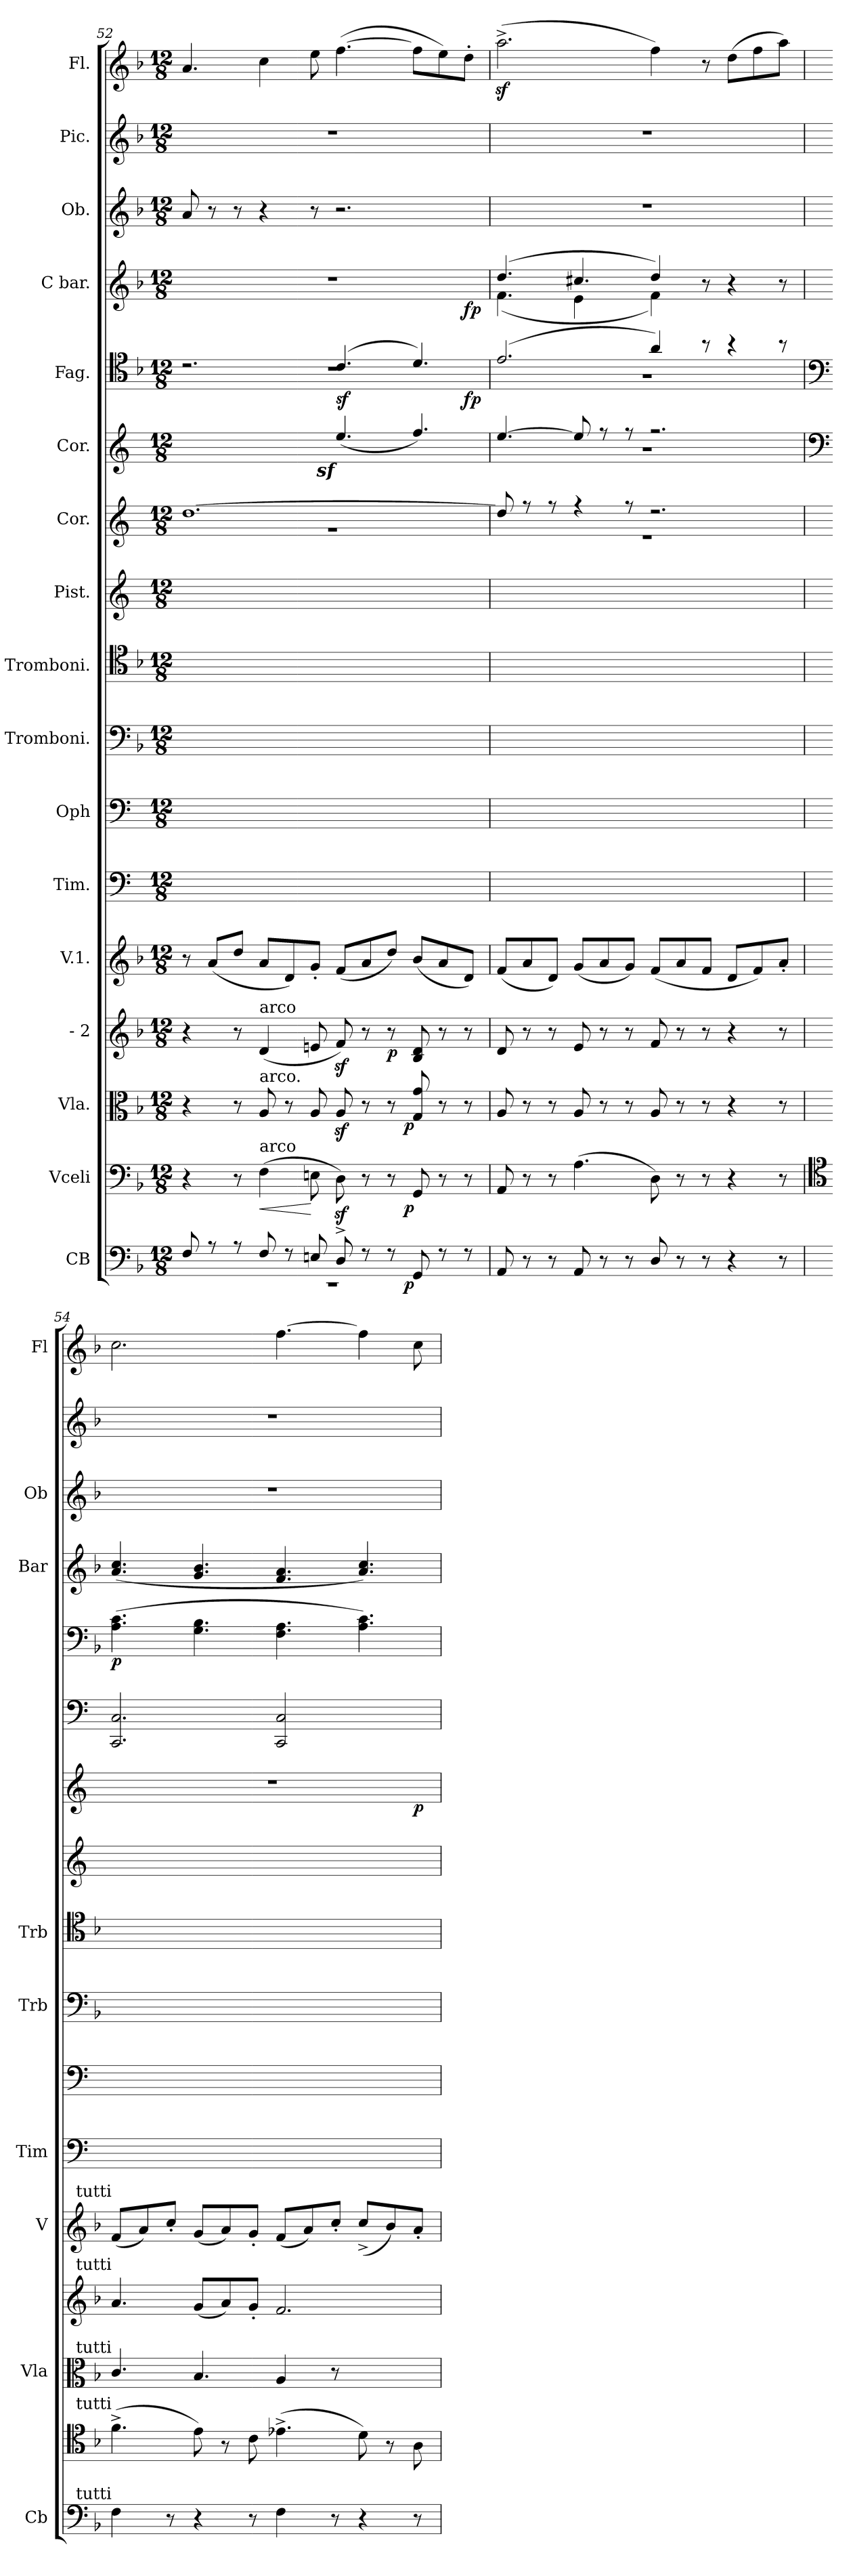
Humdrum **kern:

**kern	**dynam	**kern	**dynam	**kern	**dynam	**kern	**dynam	**kern	**kern	**kern	**kern	**kern	**kern	**kern	**dynam	**kern	**kern	**dynam	**kern	**dynam	**kern	**kern	**kern
*part17	*part17	*part16	*part16	*part15	*part15	*part14	*part14	*part13	*part12	*part11	*part10	*part9	*part8	*part7	*part7	*part6	*part5	*part5	*part4	*part4	*part3	*part2	*part1
*staff17	*staff17	*staff16	*staff16	*staff15	*staff15	*staff14	*staff14	*staff13	*staff12	*staff11	*staff10	*staff9	*staff8	*staff7	*staff7	*staff6	*staff5	*staff5	*staff4	*staff4	*staff3	*staff2	*staff1
*I"CB	*	*I"Vceli	*	*I"Vla.	*	*I"- 2	*	*I"V.1.	*I"Tim.	*I"Oph	*I"Tromboni.	*I"Tromboni.	*I"Pist.	*I"Cor.	*	*I"Cor.	*I"Fag.	*	*I"C bar.	*	*I"Ob.	*I"Pic.	*I"Fl.
*I'Cb	*	*	*	*I'Vla	*	*	*	*I'V	*I'Tim	*	*I'Trb	*I'Trb	*	*	*	*	*	*	*I'Bar	*	*I'Ob	*	*I'Fl
*clefF4	*	*clefF4	*	*clefC3	*	*clefG2	*	*clefG2	*clefF4	*clefF4	*clefF4	*clefC4	*clefG2	*clefG2	*	*clefG2	*clefC4	*	*clefG2	*	*clefG2	*clefG2	*clefG2
*	*	*	*	*	*	*	*	*	*	*	*	*	*	*	*	*ITrd4c7	*	*	*	*	*	*	*
*k[b-]	*	*k[b-]	*	*k[b-]	*	*k[b-]	*	*k[b-]	*k[]	*k[]	*k[b-]	*k[b-]	*k[]	*k[]	*	*k[b-]	*k[b-]	*	*k[b-]	*	*k[b-]	*k[b-]	*k[b-]
*M12/8	*	*M12/8	*	*M12/8	*	*M12/8	*	*M12/8	*M12/8	*M12/8	*M12/8	*M12/8	*M12/8	*M12/8	*	*M12/8	*M12/8	*	*M12/8	*	*M12/8	*M12/8	*M12/8
=52	=52	=52	=52	=52	=52	=52	=52	=52	=52	=52	=52	=52	=52	=52	=52	=52	=52	=52	=52	=52	=52	=52	=52
*^	*	*	*	*	*	*	*	*	*	*	*	*	*	*^	*	*	*^	*	*^	*	*	*	*
*	*	*	*	*	*	*	*	*	*	*	*	*	*	*	*	*	*	*	*	*^	*	*	*	*	*	*	*
8F/	1.rEE	.	4r	.	4r	.	4r	.	8r	1.ryy	1.ryy	1.ryy	1.ryy	1.ryy	[1.dd	1.r	.	2.ryy	2.r	1.r	1ryy	.	1.r	1ryy	.	8a/	1.r	4.a/
8r	.	.	.	.	.	.	.	.	(8a/L	.	.	.	.	.	.	.	.	.	.	.	.	.	.	.	.	8r	.	.
8r	.	.	8r	.	8r	.	8r	.	8dd/J	.	.	.	.	.	.	.	.	.	.	.	.	.	.	.	.	8r	.	.
!	!	!	!	!	!	!	!LO:TX:a:t=arco	!	!	!	!	!	!	!	!	!	!	!	!	!	!	!	!	!	!	!	!	!
!	!	!	!	!	!LO:TX:a:t=arco.	!	!	!	!	!	!	!	!	!	!	!	!	!	!	!	!	!	!	!	!	!	!	!
!	!	!	!LO:TX:a:t=arco	!	!	!	!	!	!	!	!	!	!	!	!	!	!	!	!	!	!	!	!	!	!	!	!	!
!	!	!	!	!LO:HP:b	!	!	!	!	!	!	!	!	!	!	!	!	!	!	!	!	!	!	!	!	!	!	!	!
8F/	.	.	(4F\	<	8A/	.	(4d/	.	8a/L	.	.	.	.	.	.	.	.	.	.	.	.	.	.	.	.	4r	.	4cc\
8r	.	.	.	.	8r	.	.	.	8d/)	.	.	.	.	.	.	.	.	.	.	.	.	.	.	.	.	.	.	.
8En/	.	.	8En\	[	8A/	.	8en/	.	8g'/J	.	.	.	.	.	.	.	.	.	.	.	.	.	.	.	.	8r	.	8ee\
!	!	!	!	!	!	!	!	!	!	!	!	!	!	!	!	!	!	!LO:DY:rj	!	!	!	!	!	!	!	!	!	!
8D^</	.	.	8Dz\)	.	8Az/	.	8fz/)	.	(8f/L	.	.	.	.	.	.	.	.	(>4.az/	(4.c/	.	.	sf	.	.	.	2.r	.	([4.ff\
8r	.	.	8r	.	8r	.	8r	.	8a/	.	.	.	.	.	.	.	.	.	.	.	.	.	.	.	.	.	.	.
8r	.	.	8r	.	8r	.	8r	p	8dd/J)	.	.	.	.	.	.	.	.	.	.	.	4.ryy	.	.	4.ryy	.	.	.	.
!	!	!LO:DY:rj	!	!LO:DY:rj	!	!LO:DY:rj	!	!	!	!	!	!	!	!	!	!	!	!	!	!	!	!	!	!	!	!	!	!
8GG/	.	p	8GG/	p	8G/ 8g/	p	8B-/ 8d/	.	(8b-/L	.	.	.	.	.	.	.	.	4.b-/)	4.d/)	.	.	.	.	.	.	.	.	8ff\L]
8r	.	.	8r	.	8r	.	8r	.	8a/	.	.	.	.	.	.	.	.	.	.	.	.	.	.	.	.	.	.	8ee\)
8r	.	.	8r	.	8r	.	8r	.	8d/J)	.	.	.	.	.	.	.	.	.	.	.	8ryy	fp	.	8ryy	fp.	.	.	8dd'\J
*v	*v	*	*	*	*	*	*	*	*	*	*	*	*	*	*	*	*	*	*	*v	*v	*	*	*	*	*	*	*
=53	=53	=53	=53	=53	=53	=53	=53	=53	=53	=53	=53	=53	=53	=53	=53	=53	=53	=53	=53	=53	=53	=53	=53	=53	=53	=53
*	*	*	*	*	*	*	*	*	*	*	*	*	*	*	*	*	*^	*	*	*	*	*	*	*	*	*
8AA/	.	8AA/	.	8A/	.	8d/	.	(8f/L	1.ryy	1.ryy	1.ryy	1.ryy	1.ryy	8dd/]	1.re	.	[4.a/	1.r	(<2.e/	1.r	.	(4.dd/	(4.f\	.	1.r	1.r	(2.aaz^\
8r	.	8r	.	8r	.	8r	.	8a/	.	.	.	.	.	8r	.	.	.	.	.	.	.	.	.	.	.	.	.
8r	.	8r	.	8r	.	8r	.	8d/J)	.	.	.	.	.	8r	.	.	.	.	.	.	.	.	.	.	.	.	.
!	!	!	!	!	!	!	!	!	!	!	!	!	!	!	!	!	!	!	!	!	!	!	!LO:N:vis=4	!	!	!	!
8AA/	.	(4.A\	.	8A/	.	8e/	.	(8g/L	.	.	.	.	.	4r	.	.	8a/]	.	.	.	.	4.cc#X/	4.e\	.	.	.	.
8r	.	.	.	8r	.	8r	.	8a/	.	.	.	.	.	.	.	.	8r	.	.	.	.	.	.	.	.	.	.
8r	.	.	.	8r	.	8r	.	8g/J)	.	.	.	.	.	8r	.	.	8r	.	.	.	.	.	.	.	.	.	.
8D/	.	8D\)	.	8A/	.	8f/	.	(8f/L	.	.	.	.	.	2.r	.	.	2.r	.	4a/)	.	.	4dd/)	4f\)	.	.	.	4ff\)
8r	.	8r	.	8r	.	8r	.	8a/	.	.	.	.	.	.	.	.	.	.	.	.	.	.	.	.	.	.	.
8r	.	8r	.	8r	.	8r	.	8f/J	.	.	.	.	.	.	.	.	.	.	8r	.	.	8r	8ryy	.	.	.	8r
4r	.	4r	.	4r	.	4r	.	8d/L	.	.	.	.	.	.	.	.	.	.	4r	.	.	4r	4ryy	.	.	.	(8dd\L
.	.	.	.	.	.	.	.	8f/)	.	.	.	.	.	.	.	.	.	.	.	.	.	.	.	.	.	.	8ff\
8r	.	8r	.	8r	.	8r	.	8a'/J	.	.	.	.	.	.	.	.	.	.	8r	.	.	8r	8ryy	.	.	.	8aa\J)
*	*	*	*	*	*	*	*	*	*	*	*	*	*	*	*	*	*v	*v	*	*	*	*v	*v	*	*	*	*
*	*	*	*	*	*	*	*	*	*	*	*	*	*	*	*	*	*	*v	*v	*	*	*	*	*	*
=54	=54	=54	=54	=54	=54	=54	=54	=54	=54	=54	=54	=54	=54	=54	=54	=54	=54	=54	=54	=54	=54	=54	=54	=54
*	*	*clefC4	*	*	*	*	*	*	*	*	*	*	*	*	*	*	*clefF4	*clefF4	*	*	*	*	*	*
*	*	*	*	*	*	*	*	*	*	*	*	*	*	*	*	*	*	*	*	*^	*	*	*	*
!	!	!	!	!	!	!	!	!LO:TX:a:rj:t=tutti	!	!	!	!	!	!	!	!	!	!	!	!	!	!	!	!	!
!	!	!	!	!	!	!LO:TX:a:rj:t=tutti	!	!	!	!	!	!	!	!	!	!	!	!	!	!	!	!	!	!	!
!	!	!	!	!LO:TX:a:rj:t=tutti	!	!	!	!	!	!	!	!	!	!	!	!	!	!	!	!	!	!	!	!	!
!	!	!LO:TX:a:rj:t=tutti	!	!	!	!	!	!	!	!	!	!	!	!	!	!	!	!	!	!	!	!	!	!	!
!LO:TX:a:rj:t=tutti	!	!	!	!	!	!	!	!	!	!	!	!	!	!	!	!	!	!	!	!	!	!	!	!	!
*	*	*	*	*	*	*	*	*	*	*	*	*	*	*	*	*	*	*	*	*v	*v	*	*	*	*
4F\	.	(4.f^\	.	4.c/	.	4.a/	.	(8f/L	1.ryy	1.ryy	1.ryy	1.ryy	1.ryy	1.r	1ryy	.	2.FFF/ 2.FF/	(4.A\ 4.c\	p	(>4.a/ 4.cc/	.	1.r	1.r	2.cc\
.	.	.	.	.	.	.	.	8a/)	.	.	.	.	.	.	.	.	.	.	.	.	.	.	.	.
8r	.	.	.	.	.	.	.	8cc'/J	.	.	.	.	.	.	.	.	.	.	.	.	.	.	.	.
4r	.	8e\)	.	4.B-/	.	(8g/L	.	(8g/L	.	.	.	.	.	.	.	.	.	4.G\ 4.B-\	.	4.g/ 4.b-/	.	.	.	.
.	.	8r	.	.	.	8a/)	.	8a/)	.	.	.	.	.	.	.	.	.	.	.	.	.	.	.	.
8r	.	8c\	.	.	.	8g'/J	.	8g'/J	.	.	.	.	.	.	.	.	.	.	.	.	.	.	.	.
!	!	!	!	!	!	!	!	!	!	!	!	!	!	!	!	!	!LO:N:vis=2	!	!	!	!	!	!	!
4F\	.	(4.e-X^\	.	4A/	.	2.f/	.	(8f/L	.	.	.	.	.	.	.	.	2.FFF/ 2.FF/	4.F\ 4.A\	.	4.f/ 4.a/	.	.	.	[4.ff\
.	.	.	.	.	.	.	.	8a/)	.	.	.	.	.	.	.	.	.	.	.	.	.	.	.	.
8r	.	.	.	8r	.	.	.	8cc'/J	.	.	.	.	.	.	4.ryy	.	.	.	.	.	.	.	.	.
4r	.	8d\)	.	4.ryy	.	.	.	(8cc^>/L	.	.	.	.	.	.	.	.	.	4.A\ 4.c\)	.	4.a/ 4.cc/)	.	.	.	4ff\]
.	.	8r	.	.	.	.	.	8b-/)	.	.	.	.	.	.	.	.	.	.	.	.	.	.	.	.
8r	.	8A\	.	.	.	.	.	8a'/J	.	.	.	.	.	.	8ryy	p	.	.	.	.	.	.	.	8cc\
*	*	*	*	*	*	*	*	*	*	*	*	*	*	*v	*v	*	*	*	*	*	*	*	*	*
=	=	=	=	=	=	=	=	=	=	=	=	=	=	=	=	=	=	=	=	=	=	=	=
*-	*-	*-	*-	*-	*-	*-	*-	*-	*-	*-	*-	*-	*-	*-	*-	*-	*-	*-	*-	*-	*-	*-	*-
